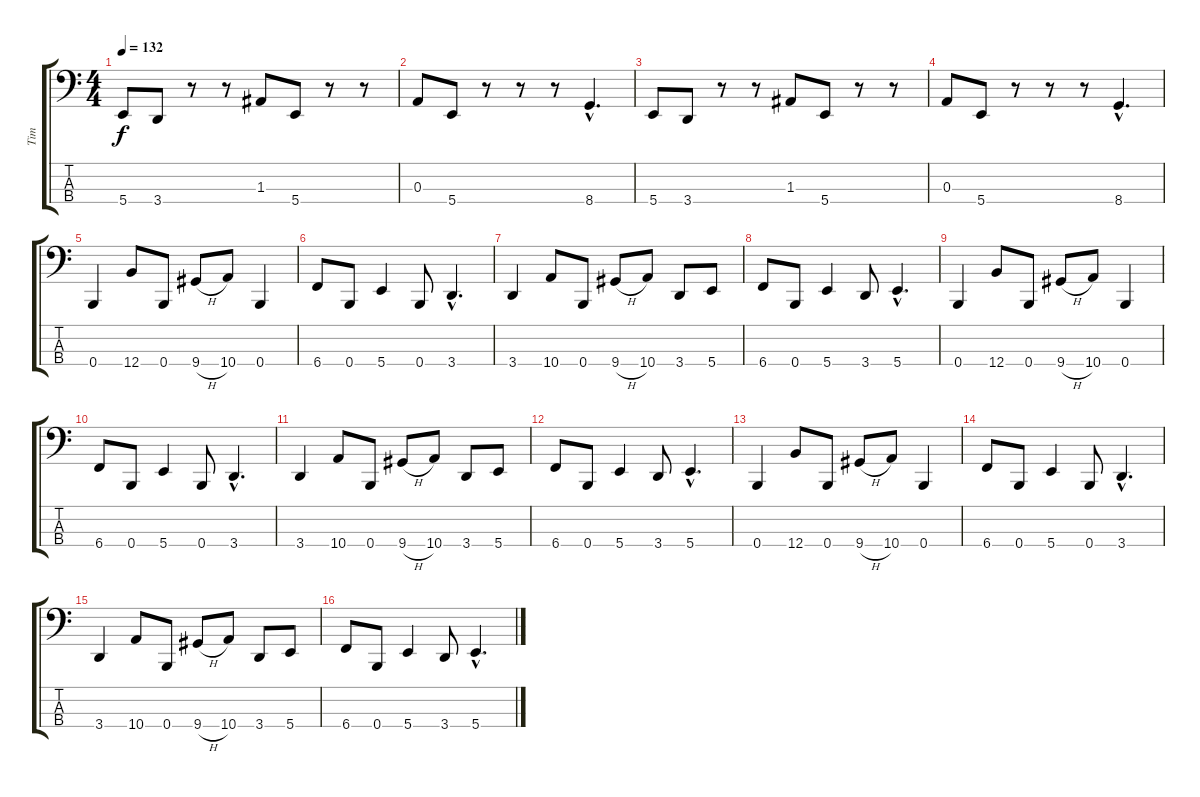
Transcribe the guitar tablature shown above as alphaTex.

\track ("Tim" "Tim") {instrument electricbasspick}
\staff {score tabs}
\tuning (G2 D2 A1 B0) {hide}
\ts (4 4)
\tempo 132
\clef f4
\ks c
5.4.8{dy f} 3.4.8 r.8 r.8 1.3.8 5.4.8 r.8 r.8 |
0.3.8 5.4.8 r.8 r.8 r.8 8.4{hac}.4{d} |
5.4.8 3.4.8 r.8 r.8 1.3.8 5.4.8 r.8 r.8 |
0.3.8 5.4.8 r.8 r.8 r.8 8.4{hac}.4{d} |
0.4.4 12.4.8 0.4.8 9.4{h}.8 10.4.8 0.4.4 |
6.4.8 0.4.8 5.4.4 0.4.8 3.4{hac}.4{d} |
3.4.4 10.4.8 0.4.8 9.4{h}.8 10.4.8 3.4.8 5.4.8 |
6.4.8 0.4.8 5.4.4 3.4.8 5.4{hac}.4{d} |
0.4.4 12.4.8 0.4.8 9.4{h}.8 10.4.8 0.4.4 |
6.4.8 0.4.8 5.4.4 0.4.8 3.4{hac}.4{d} |
3.4.4 10.4.8 0.4.8 9.4{h}.8 10.4.8 3.4.8 5.4.8 |
6.4.8 0.4.8 5.4.4 3.4.8 5.4{hac}.4{d} |
0.4.4 12.4.8 0.4.8 9.4{h}.8 10.4.8 0.4.4 |
6.4.8 0.4.8 5.4.4 0.4.8 3.4{hac}.4{d} |
3.4.4 10.4.8 0.4.8 9.4{h}.8 10.4.8 3.4.8 5.4.8 |
6.4.8 0.4.8 5.4.4 3.4.8 5.4{hac}.4{d}
